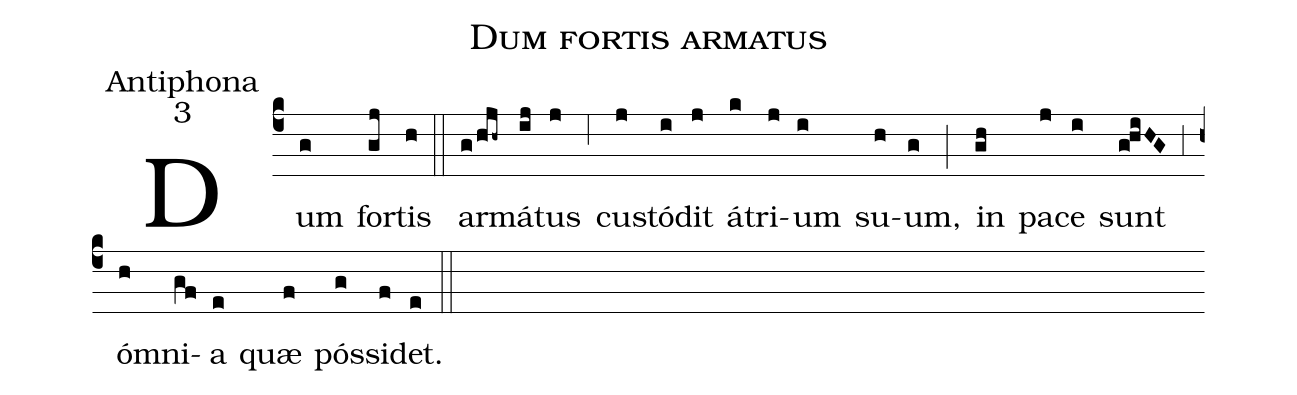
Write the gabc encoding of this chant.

name:Dum fortis armatus;
office-part:Antiphona;
mode:3;
%%
(c4) Dum(g) for(gj)tis(h) (::)
ar(g/hjh~)má(ij)tus(j) (,6) cu(j)stó(i)dit(j) á(k)tri(j)um(i) su(h)um,(g) (;) in(gh) pa(j)ce(i) sunt(g!hiHG) (,3) óm(h)ni(gf)a(e) quæ(f) pós(g)si(f)det.(e) (::)
